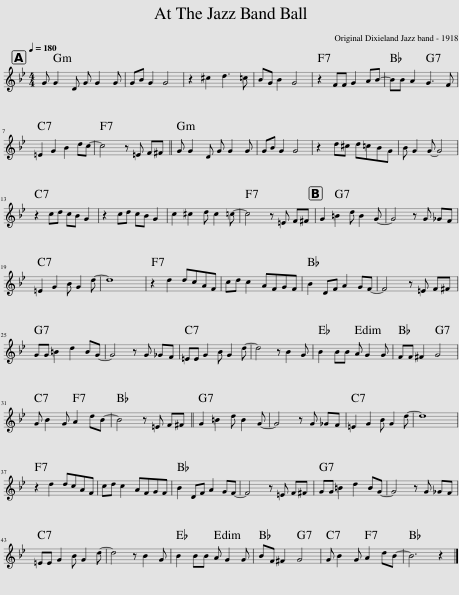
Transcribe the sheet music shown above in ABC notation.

X:1
L:1/8
Q:1/4=180
M:4/4
I:linebreak $
K:Bb
V:1 treble
V:1
 G G2 D G G2 G | GB G2 G4 | z2 ^c2 d3 =c | BG B2 G4 | z2 FF G2 AB- | %5
 BB A2 G3 F |$ =E2 G2 B2 dc- | c4 z =E F^F || G G2 D G G2 G | GB G2 G4 | %10
 z2 d^c d=cBG | B G2 G- G4 |$ z2 cd cB G2 | z2 cd cB G2 | c2 ^c2 d c2 =c- | %15
 c4 z =E F^F | G2 =B2 d B2 G- | G4 z G _GF |$ =E2 G2 B G2 d- | d8 | %20
 z2 d2 dcAF | cd c2 AFGF | B2 DF A2 GF- | F4 z =E F^F |$ GG =B2 d2 BG- | %25
 G4 z G _GF | =EE G2 B G2 d- | d4 z B2 G | B2 BB A G2 G | FF ^F2 G4 |$ %30
 G B2 G A2 dB- | B4 z =E F^F || G2 =B2 d B2 G- | G4 z G _GF | =E2 G2 B G2 d- | %35
 d8 |$ z2 d2 dcAF | cd c2 AFGF | B2 DF A2 GF- | F4 z =E F^F | %40
 GG =B2 d2 BG- | G4 z G _GF |$ =EE G2 B G2 d- | d4 z B2 G | B2 BB A G2 G | %45
 BF ^F2 G4 | G B2 G A2 dB- | B6 z2 |] %48
